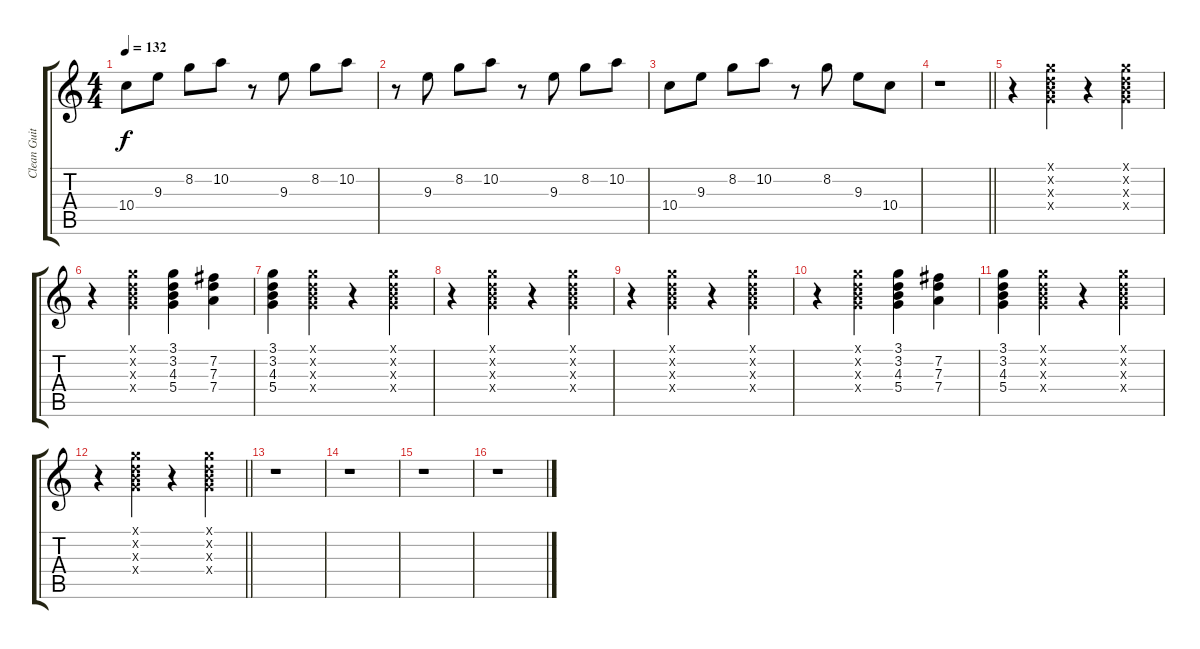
\track ("Clean Guitar" "Clean Guit") {instrument electricguitarclean}
\staff {score tabs}
\tuning (E4 B3 G3 D3 A2 E2) {hide}
\ts (4 4)
\tempo 132
\clef g2
\ks c
10.4.8{dy f} 9.3.8 8.2.8 10.2.8 r.8 9.3.8 8.2.8 10.2.8 |
r.8 9.3.8 8.2.8 10.2.8 r.8 9.3.8 8.2.8 10.2.8 |
10.4.8 9.3.8 8.2.8 10.2.8 r.8 8.2.8 9.3.8 10.4.8 |
\barLineRight lightlight
r.1 |
r.4 (3.1{x} 3.2{x} 4.3{x} 5.4{x}).4 r.4 (3.1{x} 3.2{x} 4.3{x} 5.4{x}).4 |
r.4 (3.1{x} 3.2{x} 4.3{x} 5.4{x}).4 (3.1 3.2 4.3 5.4).4 (7.2 7.3 7.4).4 |
(3.1 3.2 4.3 5.4).4 (3.1{x} 3.2{x} 4.3{x} 5.4{x}).4 r.4 (3.1{x} 3.2{x} 4.3{x} 5.4{x}).4 |
r.4 (3.1{x} 3.2{x} 4.3{x} 5.4{x}).4 r.4 (3.1{x} 3.2{x} 4.3{x} 5.4{x}).4 |
r.4 (3.1{x} 3.2{x} 4.3{x} 5.4{x}).4 r.4 (3.1{x} 3.2{x} 4.3{x} 5.4{x}).4 |
r.4 (3.1{x} 3.2{x} 4.3{x} 5.4{x}).4 (3.1 3.2 4.3 5.4).4 (7.2 7.3 7.4).4 |
(3.1 3.2 4.3 5.4).4 (3.1{x} 3.2{x} 4.3{x} 5.4{x}).4 r.4 (3.1{x} 3.2{x} 4.3{x} 5.4{x}).4 |
\barLineRight lightlight
r.4 (3.1{x} 3.2{x} 4.3{x} 5.4{x}).4 r.4 (3.1{x} 3.2{x} 4.3{x} 5.4{x}).4 |
r.1 |
r.1 |
r.1 |
r.1
